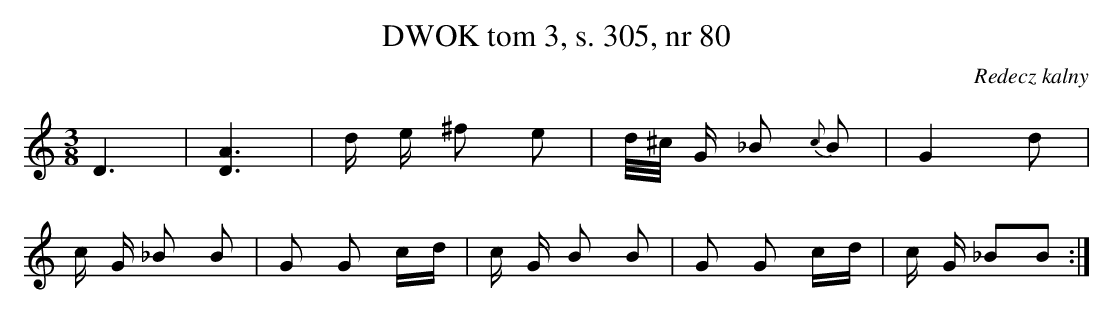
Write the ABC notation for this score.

X:1
T: DWOK tom 3, s. 305, nr 80
O: Redecz kalny
L: 1/16
M: 3/8
K: C
D6 | [D6A6] | d e  ^f2 e2 | d/^c/ G _B2{c} B2 | G4 d2 |
c G _B2 B2 | G2 G2 cd | c G B2 B2 | G2 G2 cd  | c G _B2B2 :|
